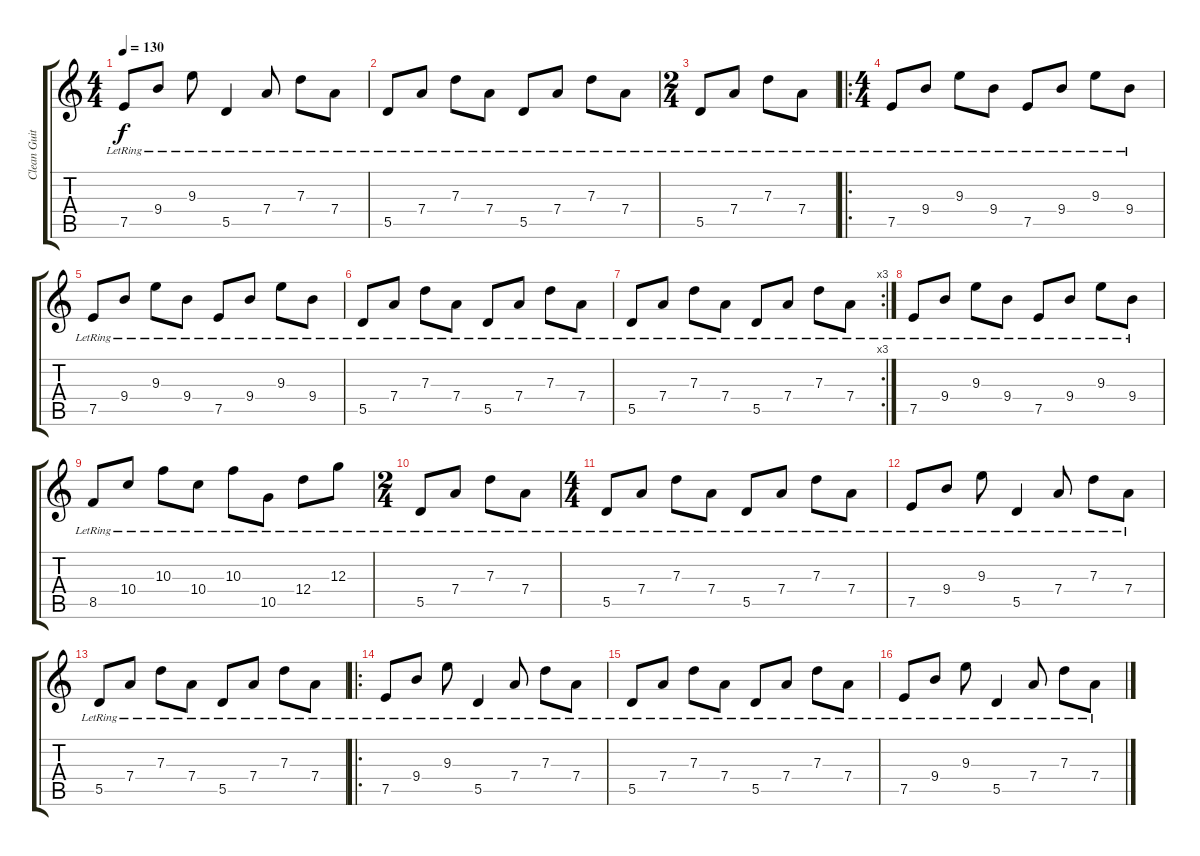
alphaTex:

\track ("Clean Guitar" "Clean Guit") {instrument electricguitarclean}
\staff {score tabs}
\tuning (E4 B3 G3 D3 A2 E2) {hide}
\ts (4 4)
\tempo 130
\clef g2
\ks c
7.5{lr}.8{dy f} 9.4{lr}.8 9.3{lr}.8 5.5{lr}.4 7.4{lr}.8 7.3{lr}.8 7.4{lr}.8 |
5.5{lr}.8 7.4{lr}.8 7.3{lr}.8 7.4{lr}.8 5.5{lr}.8 7.4{lr}.8 7.3{lr}.8 7.4{lr}.8 |
\ts (2 4)
5.5{lr}.8 7.4{lr}.8 7.3{lr}.8 7.4{lr}.8 |
\ro
\ts (4 4)
7.5{lr}.8 9.4{lr}.8 9.3{lr}.8 9.4{lr}.8 7.5{lr}.8 9.4{lr}.8 9.3{lr}.8 9.4{lr}.8 |
7.5{lr}.8 9.4{lr}.8 9.3{lr}.8 9.4{lr}.8 7.5{lr}.8 9.4{lr}.8 9.3{lr}.8 9.4{lr}.8 |
5.5{lr}.8 7.4{lr}.8 7.3{lr}.8 7.4{lr}.8 5.5{lr}.8 7.4{lr}.8 7.3{lr}.8 7.4{lr}.8 |
\rc 3
5.5{lr}.8 7.4{lr}.8 7.3{lr}.8 7.4{lr}.8 5.5{lr}.8 7.4{lr}.8 7.3{lr}.8 7.4{lr}.8 |
7.5{lr}.8 9.4{lr}.8 9.3{lr}.8 9.4{lr}.8 7.5{lr}.8 9.4{lr}.8 9.3{lr}.8 9.4{lr}.8 |
8.5{lr}.8 10.4{lr}.8 10.3{lr}.8 10.4{lr}.8 10.3{lr}.8 10.5{lr}.8 12.4{lr}.8 12.3{lr}.8 |
\ts (2 4)
5.5{lr}.8 7.4{lr}.8 7.3{lr}.8 7.4{lr}.8 |
\ts (4 4)
5.5{lr}.8 7.4{lr}.8 7.3{lr}.8 7.4{lr}.8 5.5{lr}.8 7.4{lr}.8 7.3{lr}.8 7.4{lr}.8 |
7.5{lr}.8 9.4{lr}.8 9.3{lr}.8 5.5{lr}.4 7.4{lr}.8 7.3{lr}.8 7.4{lr}.8 |
5.5{lr}.8 7.4{lr}.8 7.3{lr}.8 7.4{lr}.8 5.5{lr}.8 7.4{lr}.8 7.3{lr}.8 7.4{lr}.8 |
\ro
7.5{lr}.8 9.4{lr}.8 9.3{lr}.8 5.5{lr}.4 7.4{lr}.8 7.3{lr}.8 7.4{lr}.8 |
5.5{lr}.8 7.4{lr}.8 7.3{lr}.8 7.4{lr}.8 5.5{lr}.8 7.4{lr}.8 7.3{lr}.8 7.4{lr}.8 |
7.5{lr}.8 9.4{lr}.8 9.3{lr}.8 5.5{lr}.4 7.4{lr}.8 7.3{lr}.8 7.4{lr}.8
